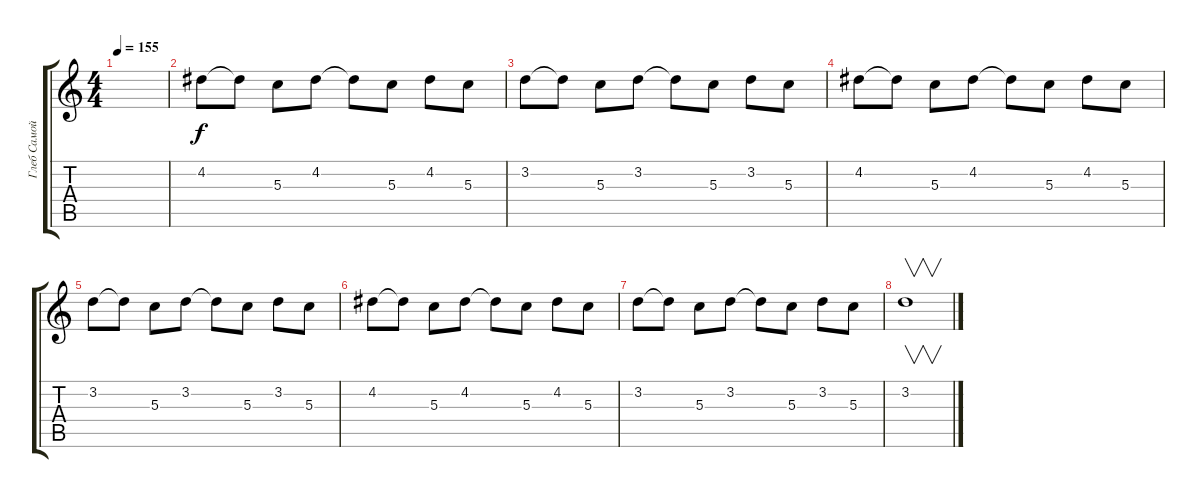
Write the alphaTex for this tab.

\track ("Глеб Самойлов" "Глеб Самой") {instrument electricguitarclean}
\staff {score tabs}
\tuning (E4 B3 G3 D3 A2 E2) {hide}
\ts (4 4)
\tempo 155
\clef g2
\ks c
|
4.2.8 4.2{t}.8 5.3.8 4.2.8 4.2{t}.8 5.3.8 4.2.8 5.3.8 |
3.2.8 3.2{t}.8 5.3.8 3.2.8 3.2{t}.8 5.3.8 3.2.8 5.3.8 |
4.2.8 4.2{t}.8 5.3.8 4.2.8 4.2{t}.8 5.3.8 4.2.8 5.3.8 |
3.2.8 3.2{t}.8 5.3.8 3.2.8 3.2{t}.8 5.3.8 3.2.8 5.3.8 |
4.2.8 4.2{t}.8 5.3.8 4.2.8 4.2{t}.8 5.3.8 4.2.8 5.3.8 |
3.2.8 3.2{t}.8 5.3.8 3.2.8 3.2{t}.8 5.3.8 3.2.8 5.3.8 |
3.2.1{v}
